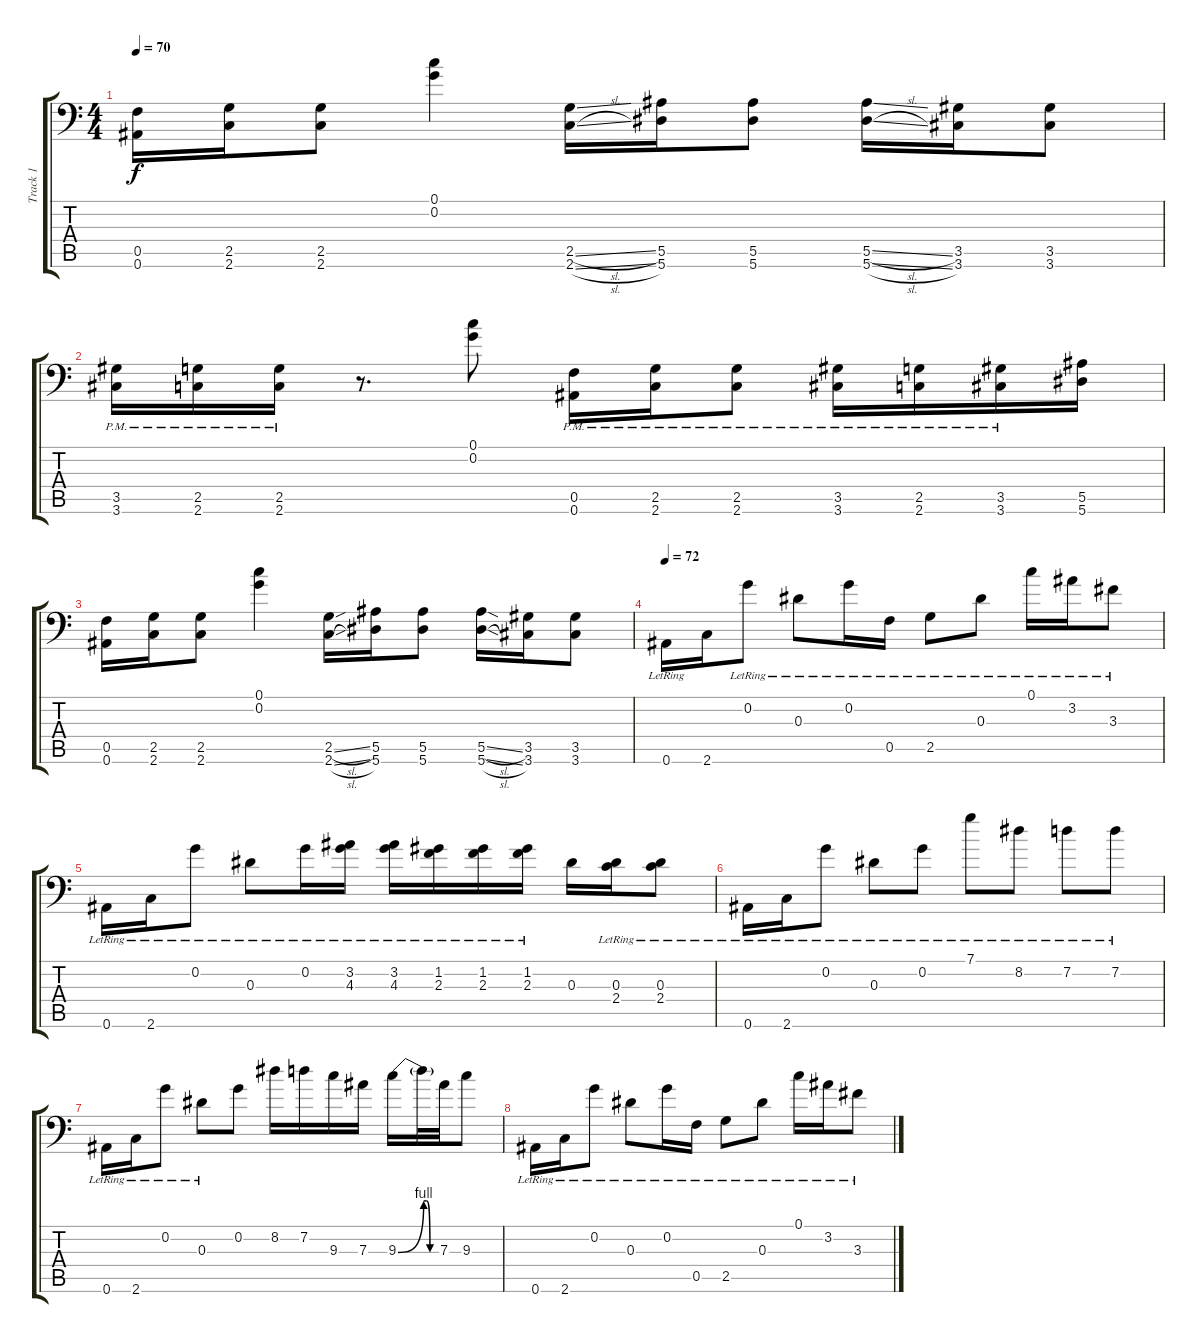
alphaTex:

\track ("Track 1" "Track 1") {instrument electricguitarjazz}
\staff {score tabs}
\tuning (C4 G3 Eb3 Bb2 F2 Bb1) {hide}
\ts (4 4)
\tempo 70
\clef f4
\ks c
(0.5 0.6).16{dy f} (2.5 2.6).16 (2.5 2.6).8 (0.1 0.2).4 (2.5{sl} 2.6{sl}).16 (5.5 5.6).16 (5.5 5.6).8 (5.5{sl} 5.6{sl}).16 (3.5 3.6).16 (3.5 3.6).8 |
(3.5{pm} 3.6{pm}).16 (2.5{pm} 2.6{pm}).16 (2.5{pm} 2.6{pm}).16 r.8{d} (0.1 0.2).8 (0.5{pm} 0.6{pm}).16 (2.5{pm} 2.6{pm}).16 (2.5{pm} 2.6{pm}).8 (3.5{pm} 3.6{pm}).16 (2.5{pm} 2.6{pm}).16 (3.5{pm} 3.6{pm}).16 (5.5 5.6).16 |
(0.5 0.6).16 (2.5 2.6).16 (2.5 2.6).8 (0.1 0.2).4 (2.5{sl} 2.6{sl}).16 (5.5 5.6).16 (5.5 5.6).8 (5.5{sl} 5.6{sl}).16 (3.5 3.6).16 (3.5 3.6).8 |
\tempo 72
0.6{lr}.16{instrument electricguitarjazz} 2.6.16 0.2{lr}.8 0.3{lr}.8 0.2{lr}.16 0.5{lr}.16 2.5{lr}.8 0.3{lr}.8 0.1{lr}.16 3.2{lr}.16 3.3{lr}.8 |
0.6{lr}.16 2.6{lr}.16 0.2{lr}.8 0.3{lr}.8 0.2{lr}.16 (3.2{lr} 4.3{lr}).16 (3.2{lr} 4.3{lr}).16 (1.2{lr} 2.3{lr}).16 (1.2{lr} 2.3{lr}).16 (1.2 2.3{lr}).16 0.3.16 (0.3 2.4{lr}).16 (0.3{lr} 2.4{lr}).8 |
0.6{lr}.16 2.6{lr}.16 0.2{lr}.8 0.3{lr}.8 0.2{lr}.8 7.1{lr}.8 8.2{lr}.8 7.2{lr}.8 7.2{lr}.8 |
0.6{lr}.16 2.6{lr}.16 0.2{lr}.8 0.3{lr}.8 0.2.8 8.2.16 7.2.16 9.3.16 7.3.16 9.3{be (bend 0 0 60 4)}.16 9.3{be (custom 0 4 15 4 30 0 60 0) t}.32 7.3.32 9.3.8 |
0.6{lr}.16 2.6{lr}.16 0.2{lr}.8 0.3{lr}.8 0.2{lr}.16 0.5{lr}.16 2.5{lr}.8 0.3{lr}.8 0.1{lr}.16 3.2{lr}.16 3.3{lr}.8
